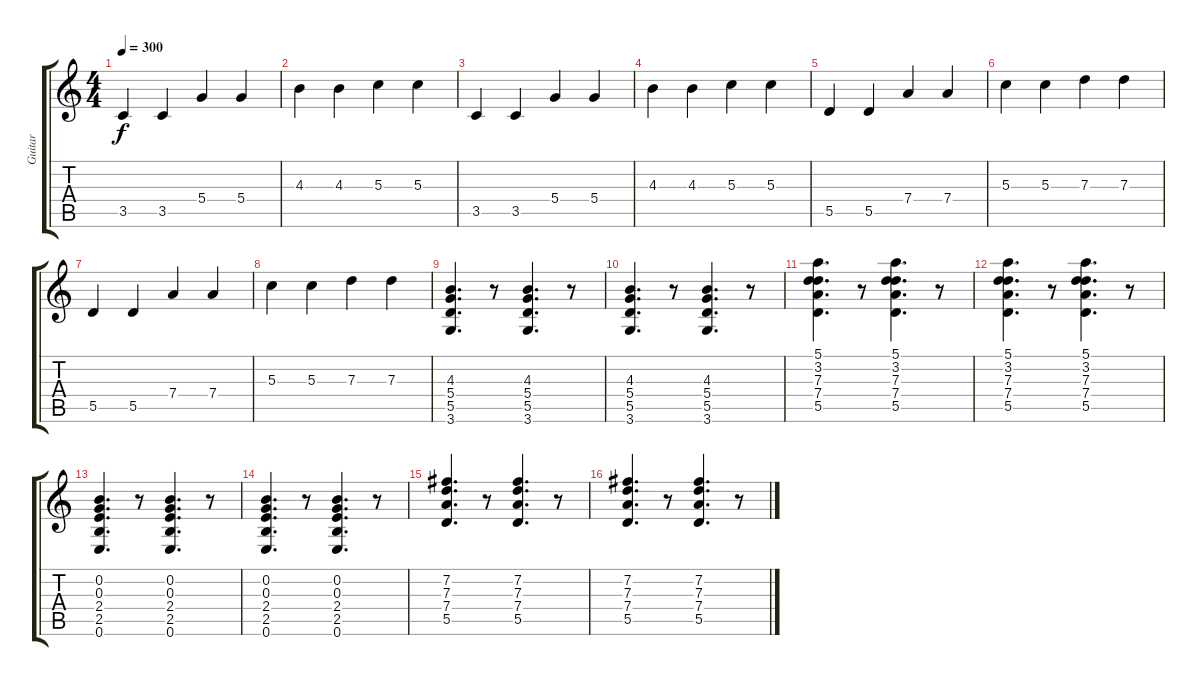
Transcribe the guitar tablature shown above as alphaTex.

\track ("Guitar" "Guitar") {instrument overdrivenguitar}
\staff {score tabs}
\tuning (E4 B3 G3 D3 A2 E2) {hide}
\ts (4 4)
\tempo 300
\clef g2
\ks c
3.5.4{dy f} 3.5.4 5.4.4 5.4.4 |
4.3.4 4.3.4 5.3.4 5.3.4 |
3.5.4 3.5.4 5.4.4 5.4.4 |
4.3.4 4.3.4 5.3.4 5.3.4 |
5.5.4 5.5.4 7.4.4 7.4.4 |
5.3.4 5.3.4 7.3.4 7.3.4 |
5.5.4 5.5.4 7.4.4 7.4.4 |
5.3.4 5.3.4 7.3.4 7.3.4 |
(4.3 5.4 5.5 3.6).4{d} r.8 (4.3 5.4 5.5 3.6).4{d} r.8 |
(4.3 5.4 5.5 3.6).4{d} r.8 (4.3 5.4 5.5 3.6).4{d} r.8 |
(5.1 3.2 7.3 7.4 5.5).4{d} r.8 (5.1 3.2 7.3 7.4 5.5).4{d} r.8 |
(5.1 3.2 7.3 7.4 5.5).4{d} r.8 (5.1 3.2 7.3 7.4 5.5).4{d} r.8 |
(0.2 0.3 2.4 2.5 0.6).4{d} r.8 (0.2 0.3 2.4 2.5 0.6).4{d} r.8 |
(0.2 0.3 2.4 2.5 0.6).4{d} r.8 (0.2 0.3 2.4 2.5 0.6).4{d} r.8 |
(7.2 7.3 7.4 5.5).4{d} r.8 (7.2 7.3 7.4 5.5).4{d} r.8 |
(7.2 7.3 7.4 5.5).4{d} r.8 (7.2 7.3 7.4 5.5).4{d} r.8
